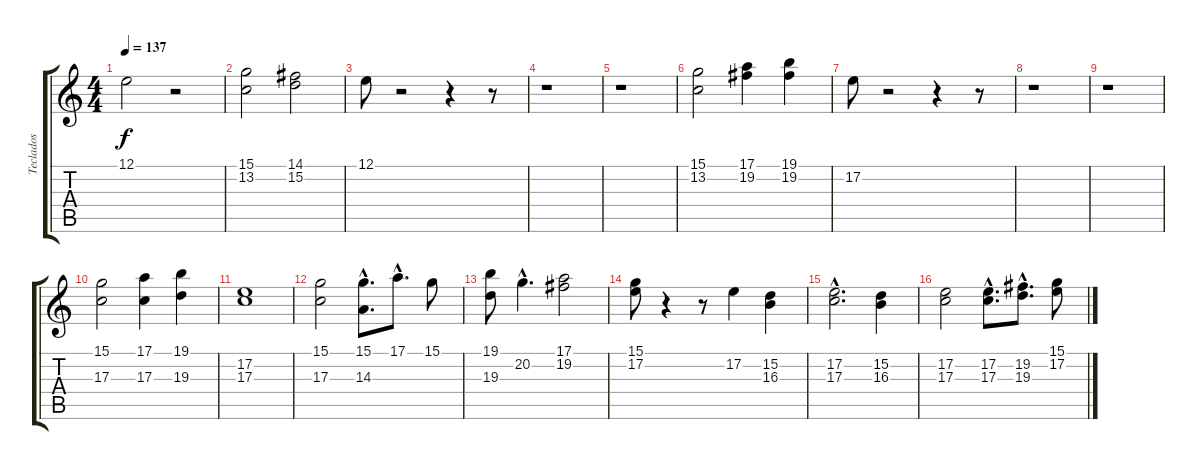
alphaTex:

\track ("Teclados" "Teclados") {instrument stringensemble1}
\staff {score tabs}
\tuning (E4 B3 G3 D3 A2 E2) {hide}
\ts (4 4)
\tempo 137
\clef g2
\ks c
12.1.2{dy f} r.2 |
(15.1 13.2).2 (14.1 15.2).2 |
12.1.8 r.2 r.4 r.8 |
r.1 |
r.1 |
(15.1 13.2).2 (17.1 19.2).4 (19.1 19.2).4 |
17.2.8 r.2 r.4 r.8 |
r.1 |
r.1 |
(15.1 17.3).2 (17.1 17.3).4 (19.1 19.3).4 |
(17.2 17.3).1 |
(15.1 17.3).2 (15.1{hac} 14.3{hac}).8{d} 17.1{hac}.8{d} 15.1.8 |
(19.1 19.3).8 20.2{hac}.4{d} (17.1 19.2).2 |
(15.1 17.2).8 r.4 r.8 17.2.4 (15.2 16.3).4 |
(17.2{hac} 17.3{hac}).2{d} (15.2 16.3).4 |
(17.2 17.3).2 (17.2{hac} 17.3{hac}).8{d} (19.2{hac} 19.3{hac}).8{d} (15.1 17.2).8
